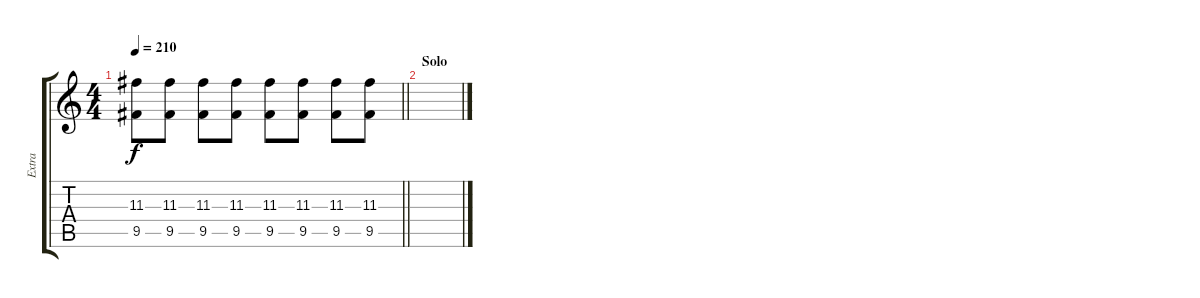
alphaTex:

\track ("Extra" "Extra") {instrument overdrivenguitar}
\staff {score tabs}
\tuning (E4 B3 G3 D3 A2 D2) {hide}
\ts (4 4)
\tempo 210
\clef g2
\barLineRight lightlight
\ks c
(11.3 9.5).8{dy f} (11.3 9.5).8 (11.3 9.5).8 (11.3 9.5).8 (11.3 9.5).8 (11.3 9.5).8 (11.3 9.5).8 (11.3 9.5).8 |
\section ("" "Solo")
